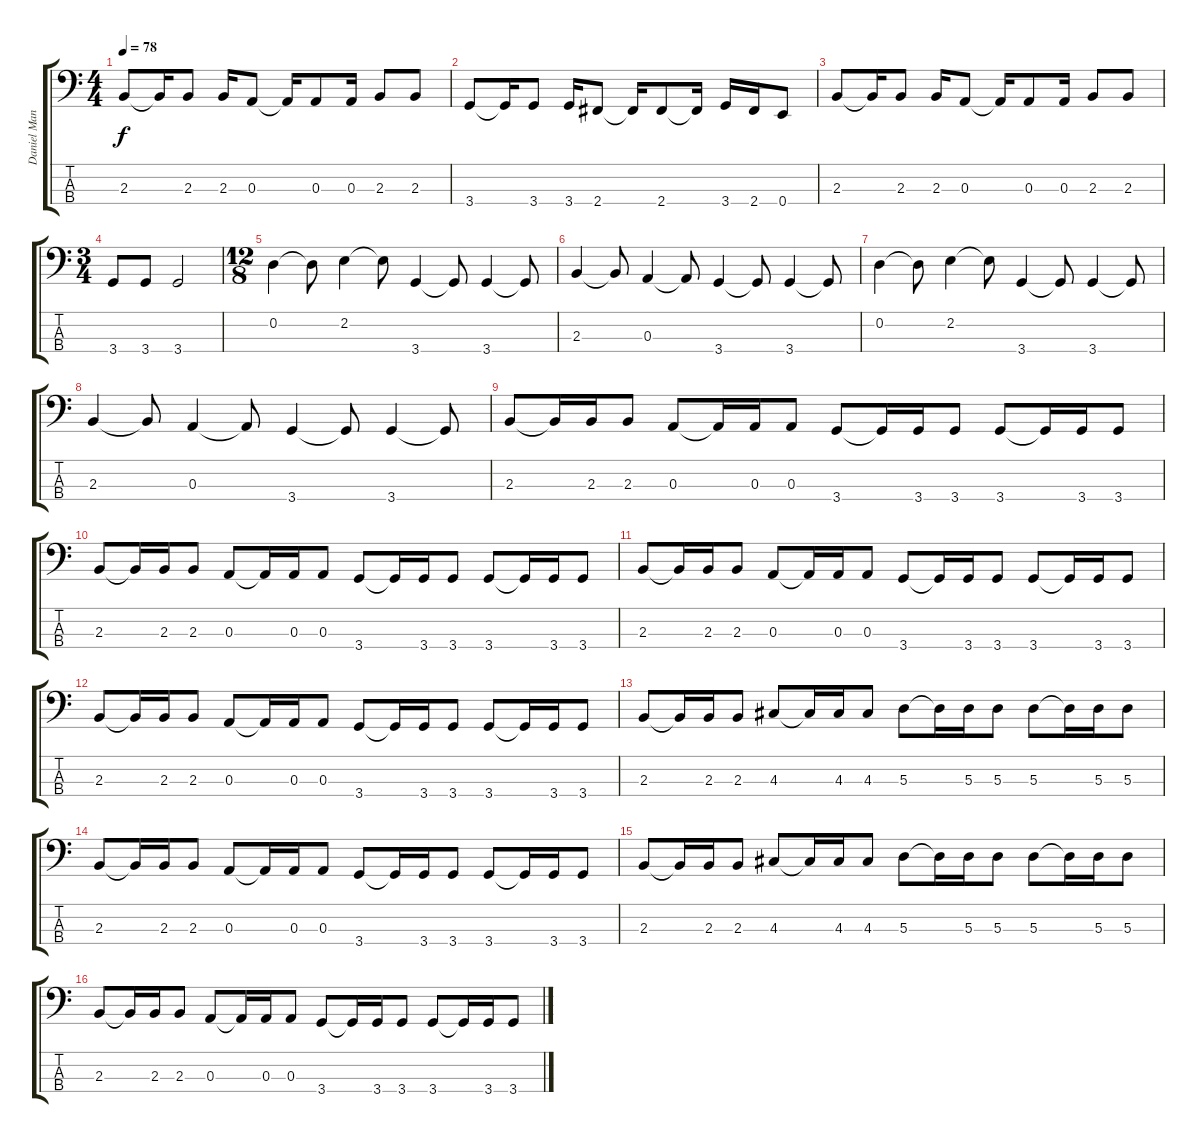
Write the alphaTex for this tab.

\track ("Daniel Manzano" "Daniel Man") {instrument electricbasspick}
\staff {score tabs}
\tuning (G2 D2 A1 E1) {hide}
\ts (4 4)
\tempo 78
\clef f4
\ks c
2.3.8{dy f} 2.3{t}.16 2.3.8 2.3.16 0.3.8 0.3{t}.16 0.3.8 0.3.16 2.3.8 2.3.8 |
3.4.8 3.4{t}.16 3.4.8 3.4.16 2.4.8 2.4{t}.16 2.4.8 2.4{t}.16 3.4.16 2.4.16 0.4.8 |
2.3.8 2.3{t}.16 2.3.8 2.3.16 0.3.8 0.3{t}.16 0.3.8 0.3.16 2.3.8 2.3.8 |
\ts (3 4)
3.4.8 3.4.8 3.4.2 |
\ts (12 8)
0.2.4 0.2{t}.8 2.2.4 2.2{t}.8 3.4.4 3.4{t}.8 3.4.4 3.4{t}.8 |
2.3.4 2.3{t}.8 0.3.4 0.3{t}.8 3.4.4 3.4{t}.8 3.4.4 3.4{t}.8 |
0.2.4 0.2{t}.8 2.2.4 2.2{t}.8 3.4.4 3.4{t}.8 3.4.4 3.4{t}.8 |
2.3.4 2.3{t}.8 0.3.4 0.3{t}.8 3.4.4 3.4{t}.8 3.4.4 3.4{t}.8 |
2.3.8 2.3{t}.16 2.3.16 2.3.8 0.3.8 0.3{t}.16 0.3.16 0.3.8 3.4.8 3.4{t}.16 3.4.16 3.4.8 3.4.8 3.4{t}.16 3.4.16 3.4.8 |
2.3.8 2.3{t}.16 2.3.16 2.3.8 0.3.8 0.3{t}.16 0.3.16 0.3.8 3.4.8 3.4{t}.16 3.4.16 3.4.8 3.4.8 3.4{t}.16 3.4.16 3.4.8 |
2.3.8 2.3{t}.16 2.3.16 2.3.8 0.3.8 0.3{t}.16 0.3.16 0.3.8 3.4.8 3.4{t}.16 3.4.16 3.4.8 3.4.8 3.4{t}.16 3.4.16 3.4.8 |
2.3.8 2.3{t}.16 2.3.16 2.3.8 0.3.8 0.3{t}.16 0.3.16 0.3.8 3.4.8 3.4{t}.16 3.4.16 3.4.8 3.4.8 3.4{t}.16 3.4.16 3.4.8 |
2.3.8 2.3{t}.16 2.3.16 2.3.8 4.3.8 4.3{t}.16 4.3.16 4.3.8 5.3.8 5.3{t}.16 5.3.16 5.3.8 5.3.8 5.3{t}.16 5.3.16 5.3.8 |
2.3.8 2.3{t}.16 2.3.16 2.3.8 0.3.8 0.3{t}.16 0.3.16 0.3.8 3.4.8 3.4{t}.16 3.4.16 3.4.8 3.4.8 3.4{t}.16 3.4.16 3.4.8 |
2.3.8 2.3{t}.16 2.3.16 2.3.8 4.3.8 4.3{t}.16 4.3.16 4.3.8 5.3.8 5.3{t}.16 5.3.16 5.3.8 5.3.8 5.3{t}.16 5.3.16 5.3.8 |
2.3.8 2.3{t}.16 2.3.16 2.3.8 0.3.8 0.3{t}.16 0.3.16 0.3.8 3.4.8 3.4{t}.16 3.4.16 3.4.8 3.4.8 3.4{t}.16 3.4.16 3.4.8
